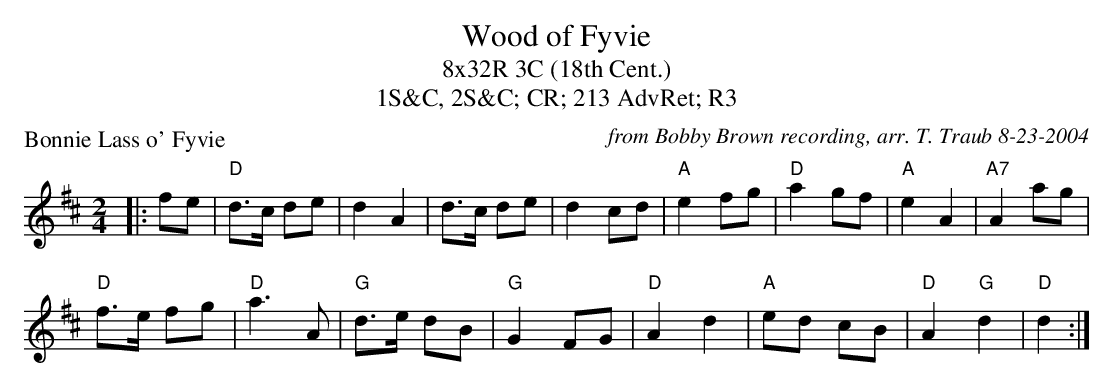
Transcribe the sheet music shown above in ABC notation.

X:1
T: Wood of Fyvie
T: 8x32R 3C (18th Cent.)
T: 1S&C, 2S&C; CR; 213 AdvRet; R3
P: Bonnie Lass o' Fyvie
C: from Bobby Brown recording, arr. T. Traub 8-23-2004
M: 2/4
L: 1/8
K: D
|: fe|"D"d>c de|d2 A2|d>c de|d2 cd|"A"e2 fg|"D"a2 gf|"A"e2 A2|"A7"A2 ag|
"D"f>e fg|"D"a3 A|"G"d>e dB|"G"G2 FG|"D"A2 d2|"A"ed cB|"D"A2 "G"d2|"D"d2 :|
